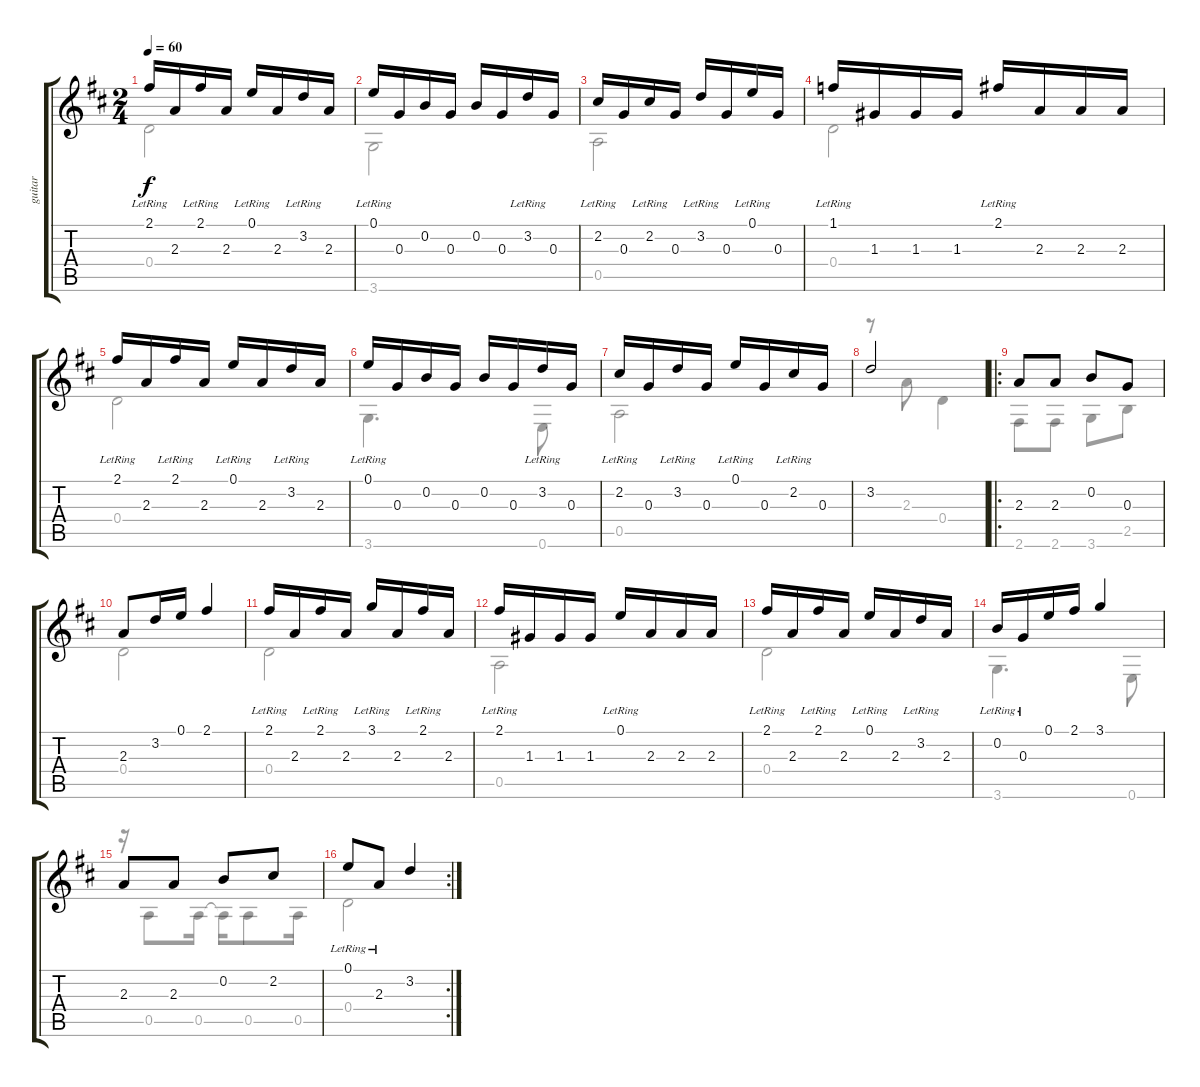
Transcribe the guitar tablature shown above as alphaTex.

\track ("guitar" "guitar") {instrument acousticguitarnylon}
\staff {score tabs}
\tuning (E4 B3 G3 D3 A2 E2) {hide}
\voice
\ts (2 4)
\tempo 60
\clef g2
\ks d
2.1{lr}.16{dy f instrument acousticguitarnylon} 2.3.16 2.1{lr}.16 2.3.16 0.1{lr}.16 2.3.16 3.2{lr}.16 2.3.16 |
0.1{lr}.16 0.3.16 0.2.16 0.3.16 0.2.16 0.3.16 3.2{lr}.16 0.3.16 |
2.2{lr}.16 0.3.16 2.2{lr}.16 0.3.16 3.2{lr}.16 0.3.16 0.1{lr}.16 0.3.16 |
1.1{lr}.16 1.3.16 1.3.16 1.3.16 2.1{lr}.16 2.3.16 2.3.16 2.3.16 |
2.1{lr}.16 2.3.16 2.1{lr}.16 2.3.16 0.1{lr}.16 2.3.16 3.2{lr}.16 2.3.16 |
0.1{lr}.16 0.3.16 0.2.16 0.3.16 0.2.16 0.3.16 3.2{lr}.16 0.3.16 |
2.2{lr}.16 0.3.16 3.2{lr}.16 0.3.16 0.1{lr}.16 0.3.16 2.2{lr}.16 0.3.16 |
3.2.2 |
\ro
2.3.8 2.3.8 0.2.8 0.3.8 |
2.3.8 3.2.16 0.1.16 2.1.4 |
2.1{lr}.16 2.3.16 2.1{lr}.16 2.3.16 3.1{lr}.16 2.3.16 2.1{lr}.16 2.3.16 |
2.1{lr}.16 1.3.16 1.3.16 1.3.16 0.1{lr}.16 2.3.16 2.3.16 2.3.16 |
2.1{lr}.16 2.3.16 2.1{lr}.16 2.3.16 0.1{lr}.16 2.3.16 3.2{lr}.16 2.3.16 |
0.2{lr}.16 0.3{lr}.16 0.1.16 2.1.16 3.1.4 |
2.3.8 2.3.8 0.2.8 2.2.8 |
\rc 2
0.1{lr}.8 2.3{lr}.8 3.2.4
\voice
\clef g2
\ottava regular
\simile none
\ks d
0.4.2{dy f} |
3.6.2 |
0.5.2 |
0.4.2 |
0.4.2 |
3.6.4{d} 0.6.8 |
0.5.2 |
r.8 2.3.8 0.4.4 |
2.6.8 2.6.8 3.6.8 2.5.8 |
0.4.2 |
0.4.2 |
0.5.2 |
0.4.2 |
3.6.4{d} 0.6.8 |
r.16 0.5.8 0.5.16 0.5{t}.16 0.5.8 0.5.16 |
0.4.2
